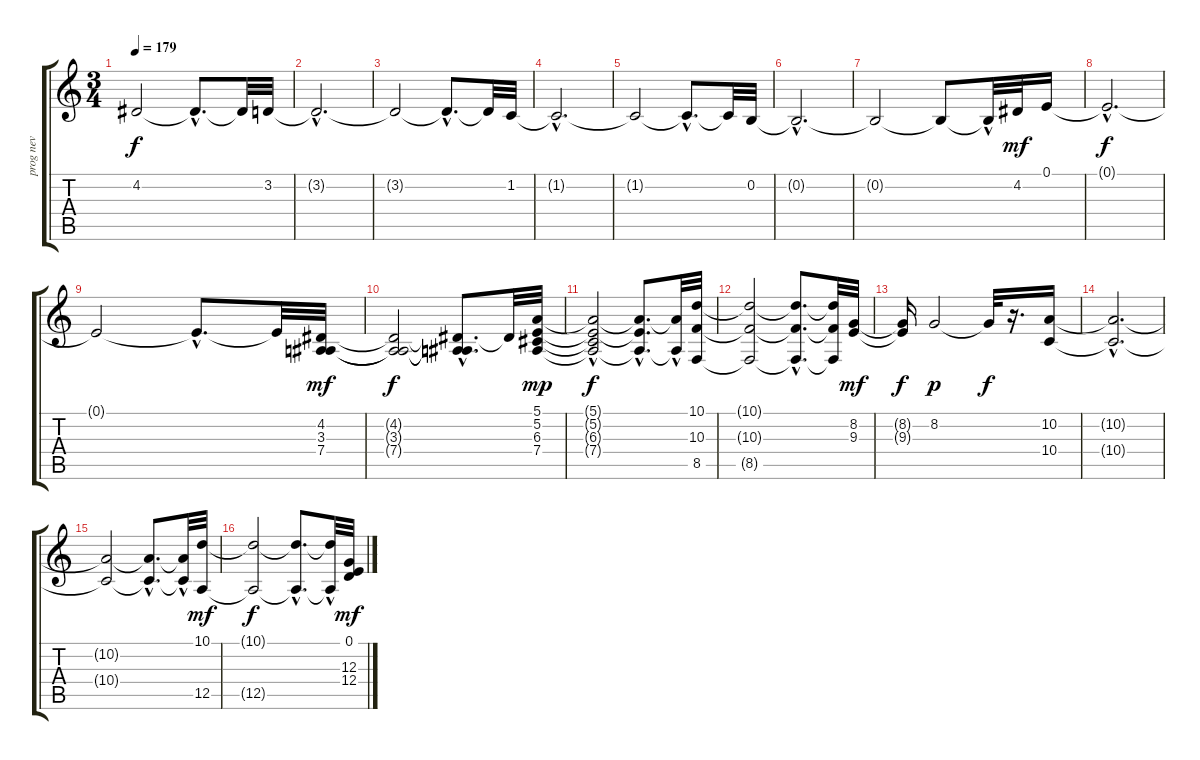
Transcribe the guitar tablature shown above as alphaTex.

\track ("prog nev" "prog nev") {instrument stringensemble1}
\staff {score tabs}
\tuning (E4 B3 G3 D3 A2 E2) {hide}
\ts (3 4)
\tempo 179
\clef g2
\ks c
4.2{t}.2{dy f} 4.2{hac t}.8{d} 4.2{t}.32 3.2.32 |
3.2{hac t}.2{d} |
3.2{t}.2 3.2{hac t}.8{d} 3.2{t}.32 1.2.32 |
1.2{hac t}.2{d} |
1.2{t}.2 1.2{hac t}.8{d} 1.2{t}.32 0.2.32 |
0.2{hac t}.2{d} |
0.2{t}.2 0.2{t}.8 0.2{hac t}.32 4.2.32{dy mf} 0.1.16 |
0.1{hac t}.2{d dy f} |
0.1{t}.2 0.1{hac t}.8{d} 0.1{t}.32 (4.2 3.3 7.4).32{dy mf} |
(4.2{t} 3.3{t} 7.4{t}).2{dy f} (4.2{hac t} 3.3{t} 7.4{t}).8{d} 4.2{t}.32 (5.1 5.2 6.3 7.4).32{dy mp} |
(5.1{t} 5.2{t} 6.3{hac t} 7.4{t}).2{dy f} (5.1{hac t} 5.2{t} 7.4{hac t}).8{d} (5.1{hac t} 7.4{t}).32 (10.1 10.3 8.5).32 |
(10.1{t} 10.3{t} 8.5{t}).2 (10.1{hac t} 10.3{hac t} 8.5{hac t}).8{d} (10.1{t} 10.3{t} 8.5{t}).32 (8.2 9.3).32{dy mf} |
(8.2{t} 9.3{t}).16{dy f} 8.2.2{dy p} 8.2{t}.32{dy f} r.16{d} (10.2 10.4).16 |
(10.2{hac t} 10.4{hac t}).2{d} |
(10.2{t} 10.4{t}).2 (10.2{hac t} 10.4{hac t}).8{d} (10.2{hac t} 10.4{t}).32 (10.1 12.5).32{dy mf} |
(10.1{t} 12.5{t}).2{dy f} (10.1{hac t} 12.5{hac t}).8{d} (10.1{hac t} 12.5{hac t}).32 (0.1 12.3 12.4).32{dy mf}
